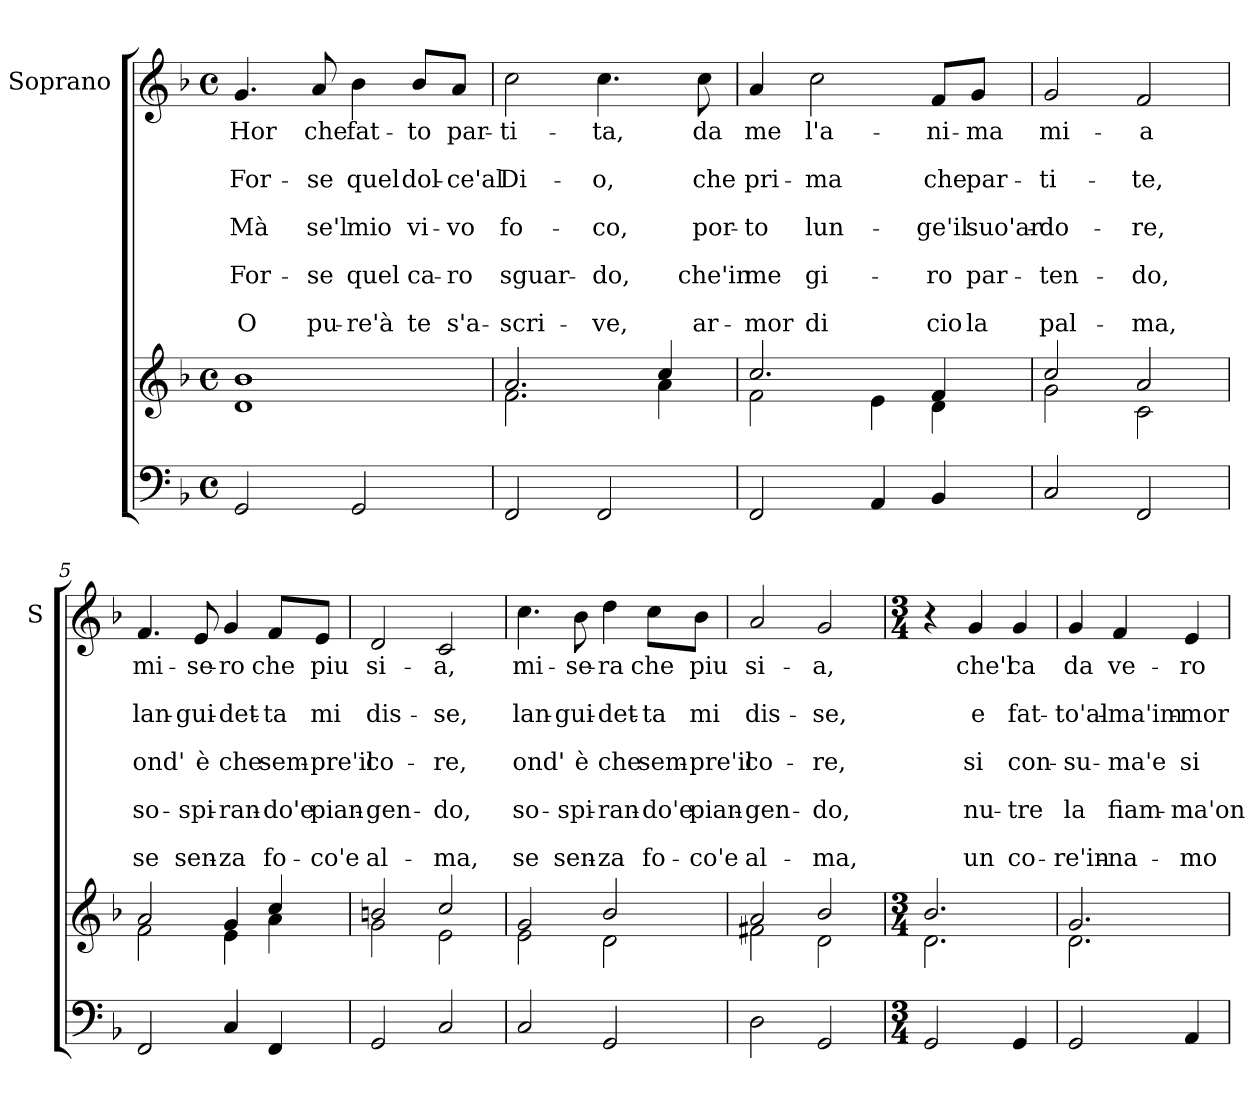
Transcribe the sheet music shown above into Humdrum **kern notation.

**kern	**kern	**kern	**text	**text	**text	**text	**text	**text	**text	**text	**text
*part2	*part2	*part1	*part1	*part1	*part1	*part1	*part1	*part1	*part1	*part1	*part1
*staff3	*staff2	*staff1	*staff1	*staff1	*staff1	*staff1	*staff1	*staff1	*staff1	*staff1	*staff1
*	*	*I"Soprano	*	*	*	*	*	*	*	*	*
*	*	*I'S	*	*	*	*	*	*	*	*	*
*clefF4	*clefG2	*clefG2	*	*	*	*	*	*	*	*	*
*k[b-]	*k[b-]	*k[b-]	*	*	*	*	*	*	*	*	*
*F:	*F:	*F:	*	*	*	*	*	*	*	*	*
*M4/4	*M4/4	*M4/4	*	*	*	*	*	*	*	*	*
*met(c)	*met(c)	*met(c)	*	*	*	*	*	*	*	*	*
=1	=1	=1	=1	=1	=1	=1	=1	=1	=1	=1	=1
*	*^	*	*	*	*	*	*	*	*	*	*
!	!	!	!	!LO:LY:b	!	!LO:LY:b	!	!LO:LY:b	!	!LO:LY:b	!	!LO:LY:b
2GG/	1b-	1d	4.g/	Hor	.	For-	.	Mà	.	For-	.	O
!	!	!	!	!LO:LY:b	!	!LO:LY:b	!	!LO:LY:b	!	!LO:LY:b	!	!LO:LY:b
.	.	.	8a/	che	.	-se	.	se'l	.	-se	.	pu-
!	!	!	!	!LO:LY:b	!	!LO:LY:b	!	!LO:LY:b	!	!LO:LY:b	!	!LO:LY:b
2GG/	.	.	4b-\	fat-	.	quel	.	mio	.	quel	.	-re'à
!	!	!	!	!LO:LY:b	!	!LO:LY:b	!	!LO:LY:b	!	!LO:LY:b	!	!LO:LY:b
.	.	.	8b-/L	-to	.	dol-	.	vi-	.	ca-	.	te
!	!	!	!	!LO:LY:b	!	!LO:LY:b	!	!LO:LY:b	!	!LO:LY:b	!	!LO:LY:b
.	.	.	8a/J	par-	.	-ce'al	.	-vo	.	-ro	.	s'a-
=2	=2	=2	=2	=2	=2	=2	=2	=2	=2	=2	=2	=2
!	!	!	!	!LO:LY:b	!	!LO:LY:b	!	!LO:LY:b	!	!LO:LY:b	!	!LO:LY:b
2FF/	2.a/	2.f\	2cc\	-ti-	.	Di-	.	fo-	.	sguar-	.	-scri-
!	!	!	!	!LO:LY:b	!	!LO:LY:b	!	!LO:LY:b	!	!LO:LY:b	!	!LO:LY:b
2FF/	.	.	4.cc\	-ta,	.	-o,	.	-co,	.	-do,	.	-ve,
.	4cc/	4a\	.	.	.	.	.	.	.	.	.	.
!	!	!	!	!LO:LY:b	!	!LO:LY:b	!	!LO:LY:b	!	!LO:LY:b	!	!LO:LY:b
.	.	.	8cc\	da	.	che	.	por-	.	che'in	.	ar-
=3	=3	=3	=3	=3	=3	=3	=3	=3	=3	=3	=3	=3
!	!	!	!	!LO:LY:b	!	!LO:LY:b	!	!LO:LY:b	!	!LO:LY:b	!	!LO:LY:b
2FF/	2.cc/	2f\	4a/	me	.	pri-	.	-to	.	me	.	-mor
!	!	!	!	!LO:LY:b	!	!LO:LY:b	!	!LO:LY:b	!	!LO:LY:b	!	!LO:LY:b
.	.	.	2cc\	l'a-	.	-ma	.	lun-	.	gi-	.	di
4AA/	.	4e\	.	.	.	.	.	.	.	.	.	.
!	!	!	!	!LO:LY:b	!	!LO:LY:b	!	!LO:LY:b	!	!LO:LY:b	!	!LO:LY:b
4BB-/	4f/	4d\	8f/L	-ni-	.	che	.	-ge'il	.	-ro	.	cio
!	!	!	!	!LO:LY:b	!	!LO:LY:b	!	!LO:LY:b	!	!LO:LY:b	!	!LO:LY:b
.	.	.	8g/J	-ma	.	par-	.	suo'ar-	.	par-	.	la
=4	=4	=4	=4	=4	=4	=4	=4	=4	=4	=4	=4	=4
!	!	!	!	!LO:LY:b	!	!LO:LY:b	!	!LO:LY:b	!	!LO:LY:b	!	!LO:LY:b
2C/	2cc/	2g\	2g/	mi-	.	-ti-	.	-do-	.	-ten-	.	pal-
!	!	!	!	!LO:LY:b	!	!LO:LY:b	!	!LO:LY:b	!	!LO:LY:b	!	!LO:LY:b
2FF/	2a/	2c\	2f/	-a	.	-te,	.	-re,	.	-do,	.	-ma,
!!LO:LB:g=z
=5	=5	=5	=5	=5	=5	=5	=5	=5	=5	=5	=5	=5
!	!	!	!	!LO:LY:b	!	!LO:LY:b	!	!LO:LY:b	!	!LO:LY:b	!	!LO:LY:b
2FF/	2a/	2f\	4.f/	mi-	.	lan-	.	ond'	.	so-	.	se
!	!	!	!	!LO:LY:b	!	!LO:LY:b	!	!LO:LY:b	!	!LO:LY:b	!	!LO:LY:b
.	.	.	8e/	-se-	.	-gui-	.	è	.	-spi-	.	sen-
!	!	!	!	!LO:LY:b	!	!LO:LY:b	!	!LO:LY:b	!	!LO:LY:b	!	!LO:LY:b
4C/	4g/	4e\	4g/	-ro	.	-det-	.	che	.	-ran-	.	-za
!	!	!	!	!LO:LY:b	!	!LO:LY:b	!	!LO:LY:b	!	!LO:LY:b	!	!LO:LY:b
4FF/	4cc/	4a\	8f/L	che	.	-ta	.	sem-	.	-do'e	.	fo-
!	!	!	!	!LO:LY:b	!	!LO:LY:b	!	!LO:LY:b	!	!LO:LY:b	!	!LO:LY:b
.	.	.	8e/J	piu	.	mi	.	-pre'il	.	pian-	.	-co'e
=6	=6	=6	=6	=6	=6	=6	=6	=6	=6	=6	=6	=6
!	!	!	!	!LO:LY:b	!	!LO:LY:b	!	!LO:LY:b	!	!LO:LY:b	!	!LO:LY:b
2GG/	2bn/	2g\	2d/	si-	.	dis-	.	co-	.	-gen-	.	al-
!	!	!	!	!LO:LY:b	!	!LO:LY:b	!	!LO:LY:b	!	!LO:LY:b	!	!LO:LY:b
2C/	2cc/	2e\	2c/	-a,	.	-se,	.	-re,	.	-do,	.	-ma,
=7	=7	=7	=7	=7	=7	=7	=7	=7	=7	=7	=7	=7
!	!	!	!	!LO:LY:b	!	!LO:LY:b	!	!LO:LY:b	!	!LO:LY:b	!	!LO:LY:b
2C/	2g/	2e\	4.cc\	mi-	.	lan-	.	ond'	.	so-	.	se
!	!	!	!	!LO:LY:b	!	!LO:LY:b	!	!LO:LY:b	!	!LO:LY:b	!	!LO:LY:b
.	.	.	8b-\	-se-	.	-gui-	.	è	.	-spi-	.	sen-
!	!	!	!	!LO:LY:b	!	!LO:LY:b	!	!LO:LY:b	!	!LO:LY:b	!	!LO:LY:b
2GG/	2b-/	2d\	4dd\	-ra	.	-det-	.	che	.	-ran-	.	-za
!	!	!	!	!LO:LY:b	!	!LO:LY:b	!	!LO:LY:b	!	!LO:LY:b	!	!LO:LY:b
.	.	.	8cc\L	che	.	-ta	.	sem-	.	-do'e	.	fo-
!	!	!	!	!LO:LY:b	!	!LO:LY:b	!	!LO:LY:b	!	!LO:LY:b	!	!LO:LY:b
.	.	.	8b-\J	piu	.	mi	.	-pre'il	.	pian-	.	-co'e
=8	=8	=8	=8	=8	=8	=8	=8	=8	=8	=8	=8	=8
!	!	!	!	!LO:LY:b	!	!LO:LY:b	!	!LO:LY:b	!	!LO:LY:b	!	!LO:LY:b
2D\	2a/	2f#X\	2a/	si-	.	dis-	.	co-	.	-gen-	.	al-
!	!	!	!	!LO:LY:b	!	!LO:LY:b	!	!LO:LY:b	!	!LO:LY:b	!	!LO:LY:b
2GG/	2b-/	2d\	2g/	-a,	.	-se,	.	-re,	.	-do,	.	-ma,
!!LO:PB:g=z
=9	=9	=9	=9	=9	=9	=9	=9	=9	=9	=9	=9	=9
*M3/4	*M3/4	*	*M3/4	*	*	*	*	*	*	*	*	*
2GG/	2.b-/	2.d\	4r	.	.	.	.	.	.	.	.	.
!	!	!	!	!LO:LY:b	!	!LO:LY:b	!	!LO:LY:b	!	!LO:LY:b	!	!LO:LY:b
.	.	.	4g/	che'l	.	e	.	si	.	nu-	.	un
!	!	!	!	!LO:LY:b	!	!LO:LY:b	!	!LO:LY:b	!	!LO:LY:b	!	!LO:LY:b
4GG/	.	.	4g/	ca	.	fat-	.	con-	.	-tre	.	co-
=10	=10	=10	=10	=10	=10	=10	=10	=10	=10	=10	=10	=10
!	!	!	!	!LO:LY:b	!	!LO:LY:b	!	!LO:LY:b	!	!LO:LY:b	!	!LO:LY:b
2GG/	2.g/	2.d\	4g/	da	.	-to'al-	.	-su-	.	la	.	-re'in-
!	!	!	!	!LO:LY:b	!	!LO:LY:b	!	!LO:LY:b	!	!LO:LY:b	!	!LO:LY:b
.	.	.	4f/	ve-	.	-ma'im-	.	-ma'e	.	fiam-	.	-na-
!	!	!	!	!LO:LY:b	!	!LO:LY:b	!	!LO:LY:b	!	!LO:LY:b	!	!LO:LY:b
4AA/	.	.	4e/	-ro	.	-mor-	.	si	.	-ma'on-	.	-mo-
*	*v	*v	*	*	*	*	*	*	*	*	*	*
=	=	=	=	=	=	=	=	=	=	=	=
*-	*-	*-	*-	*-	*-	*-	*-	*-	*-	*-	*-
